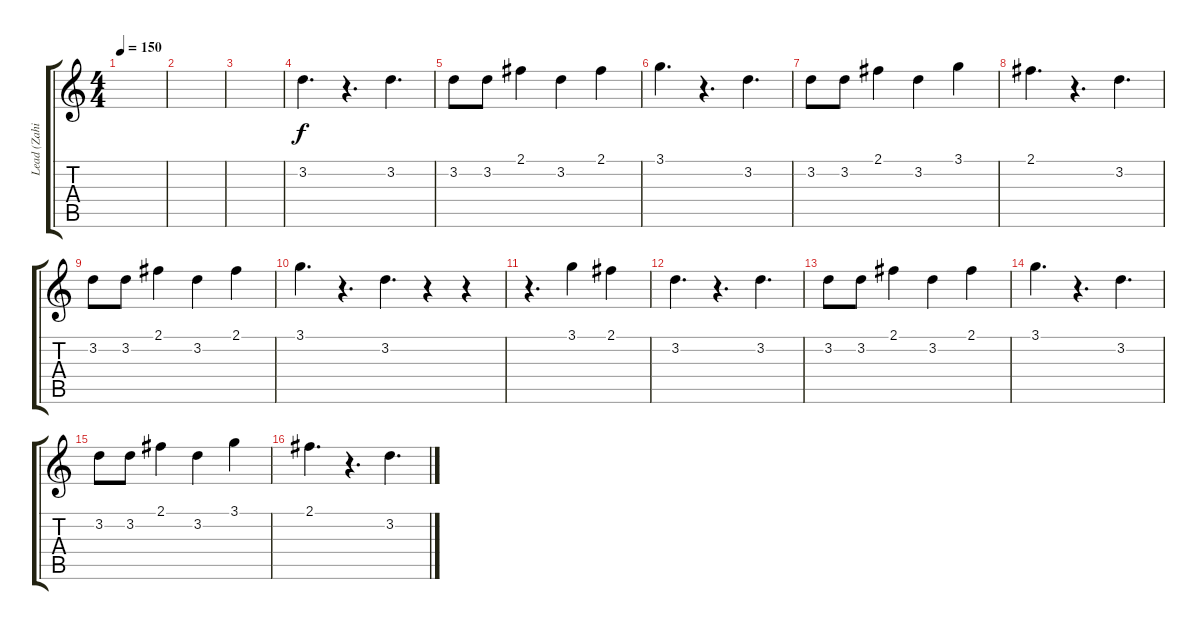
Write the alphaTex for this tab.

\track ("Lead (Zahid)" "Lead (Zahi") {instrument acousticguitarsteel}
\staff {score tabs}
\tuning (E4 B3 G3 D3 A2 E2) {hide}
\ts (4 4)
\tempo 150
\clef g2
\ks c
|
|
|
3.2.4{d} r.4{d} 3.2.4{d} |
3.2.8 3.2.8 2.1.4 3.2.4 2.1.4 |
3.1.4{d} r.4{d} 3.2.4{d} |
3.2.8 3.2.8 2.1.4 3.2.4 3.1.4 |
2.1.4{d} r.4{d} 3.2.4{d} |
3.2.8 3.2.8 2.1.4 3.2.4 2.1.4 |
3.1.4{d} r.4{d} 3.2.4{d} r.4 r.4 |
r.4{d} 3.1.4 2.1.4 |
3.2.4{d} r.4{d} 3.2.4{d} |
3.2.8 3.2.8 2.1.4 3.2.4 2.1.4 |
3.1.4{d} r.4{d} 3.2.4{d} |
3.2.8 3.2.8 2.1.4 3.2.4 3.1.4 |
2.1.4{d} r.4{d} 3.2.4{d}
